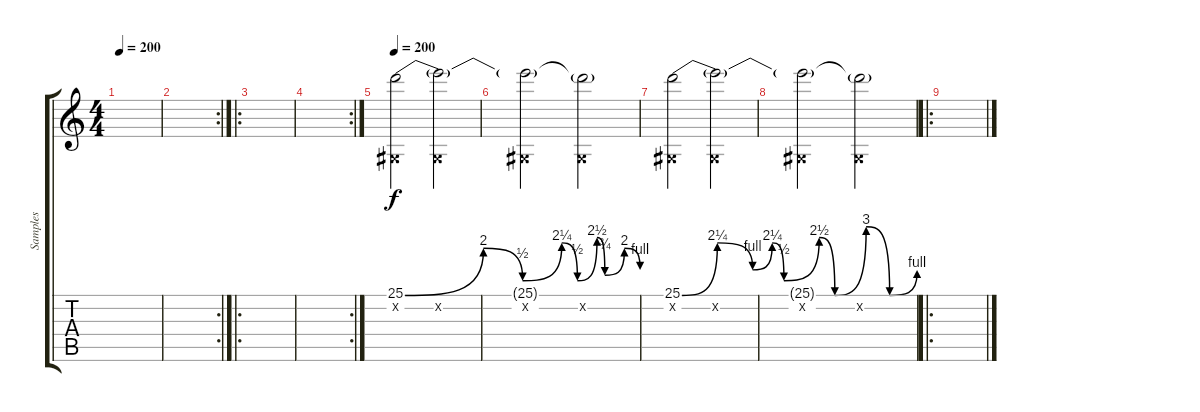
\track ("Samples" "Samples") {instrument lead1square}
\staff {score tabs}
\tuning (Db4 Ab3 E3 B2 Gb2 B1) {hide}
\ts (4 4)
\tempo 200
\tempo 190
\tempo 200
\clef g2
\ks c
|
\rc 2
|
\ro
|
\rc 2
|
\tempo 200
(25.1{be (custom 0 0 20 8 30 2 40 9 44 2 49 10 51 3 56 8 60 4)} 0.2{x}).2{volume 16} (25.1{t} 0.2{x}).2 |
(25.1{t} 0.2{x}).2 (25.1{t} 0.2{x}).2 |
(25.1{be (custom 0 0 9 9 18 4 23 9 26 2 35 10 39 0 47 12 53 0 60 4)} 0.2{x}).2 (25.1{t} 0.2{x}).2 |
(25.1{t} 0.2{x}).2 (25.1{t} 0.2{x}).2 |
\ro
